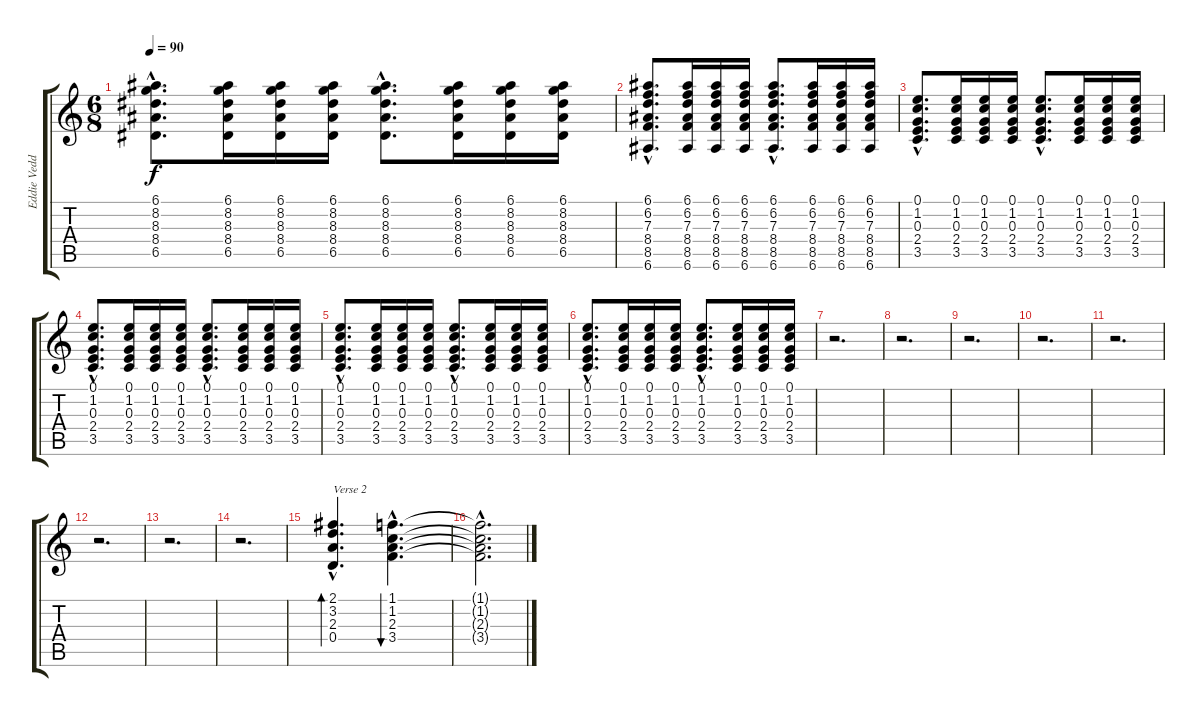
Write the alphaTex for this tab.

\track ("Eddie Vedder" "Eddie Vedd") {instrument acousticguitarsteel}
\staff {score tabs}
\tuning (E4 B3 G3 D3 A2 E2) {hide}
\ts (6 8)
\tempo 90
\clef g2
\ks c
(6.1{hac} 8.2{hac} 8.3{hac} 8.4{hac} 6.5{hac}).8{d dy f} (6.1 8.2 8.3 8.4 6.5).16 (6.1 8.2 8.3 8.4 6.5).16 (6.1 8.2 8.3 8.4 6.5).16 (6.1{hac} 8.2{hac} 8.3{hac} 8.4{hac} 6.5{hac}).8{d} (6.1 8.2 8.3 8.4 6.5).16 (6.1 8.2 8.3 8.4 6.5).16 (6.1 8.2 8.3 8.4 6.5).16 |
(6.1{hac} 6.2{hac} 7.3{hac} 8.4{hac} 8.5{hac} 6.6{hac}).8{d} (6.1 6.2 7.3 8.4 8.5 6.6).16 (6.1 6.2 7.3 8.4 8.5 6.6).16 (6.1 6.2 7.3 8.4 8.5 6.6).16 (6.1{hac} 6.2{hac} 7.3{hac} 8.4{hac} 8.5{hac} 6.6{hac}).8{d} (6.1 6.2 7.3 8.4 8.5 6.6).16 (6.1 6.2 7.3 8.4 8.5 6.6).16 (6.1 6.2 7.3 8.4 8.5 6.6).16 |
(0.1{hac} 1.2{hac} 0.3{hac} 2.4{hac} 3.5{hac}).8{d} (0.1 1.2 0.3 2.4 3.5).16 (0.1 1.2 0.3 2.4 3.5).16 (0.1 1.2 0.3 2.4 3.5).16 (0.1{hac} 1.2{hac} 0.3{hac} 2.4{hac} 3.5{hac}).8{d} (0.1 1.2 0.3 2.4 3.5).16 (0.1 1.2 0.3 2.4 3.5).16 (0.1 1.2 0.3 2.4 3.5).16 |
(0.1{hac} 1.2{hac} 0.3{hac} 2.4{hac} 3.5{hac}).8{d} (0.1 1.2 0.3 2.4 3.5).16 (0.1 1.2 0.3 2.4 3.5).16 (0.1 1.2 0.3 2.4 3.5).16 (0.1{hac} 1.2{hac} 0.3{hac} 2.4{hac} 3.5{hac}).8{d} (0.1 1.2 0.3 2.4 3.5).16 (0.1 1.2 0.3 2.4 3.5).16 (0.1 1.2 0.3 2.4 3.5).16 |
(0.1{hac} 1.2{hac} 0.3{hac} 2.4{hac} 3.5{hac}).8{d} (0.1 1.2 0.3 2.4 3.5).16 (0.1 1.2 0.3 2.4 3.5).16 (0.1 1.2 0.3 2.4 3.5).16 (0.1{hac} 1.2{hac} 0.3{hac} 2.4{hac} 3.5{hac}).8{d} (0.1 1.2 0.3 2.4 3.5).16 (0.1 1.2 0.3 2.4 3.5).16 (0.1 1.2 0.3 2.4 3.5).16 |
(0.1{hac} 1.2{hac} 0.3{hac} 2.4{hac} 3.5{hac}).8{d} (0.1 1.2 0.3 2.4 3.5).16 (0.1 1.2 0.3 2.4 3.5).16 (0.1 1.2 0.3 2.4 3.5).16 (0.1{hac} 1.2{hac} 0.3{hac} 2.4{hac} 3.5{hac}).8{d} (0.1 1.2 0.3 2.4 3.5).16 (0.1 1.2 0.3 2.4 3.5).16 (0.1 1.2 0.3 2.4 3.5).16 |
r.2{d} |
r.2{d} |
r.2{d} |
r.2{d} |
r.2{d} |
r.2{d} |
r.2{d} |
r.2{d} |
(2.1{hac} 3.2{hac} 2.3{hac} 0.4{hac}).4{d bd 60 txt "Verse 2"} (1.1{hac} 1.2{hac} 2.3{hac} 3.4{hac}).4{d bu 60} |
(1.1{hac t} 1.2{hac t} 2.3{hac t} 3.4{hac t}).2{d}
